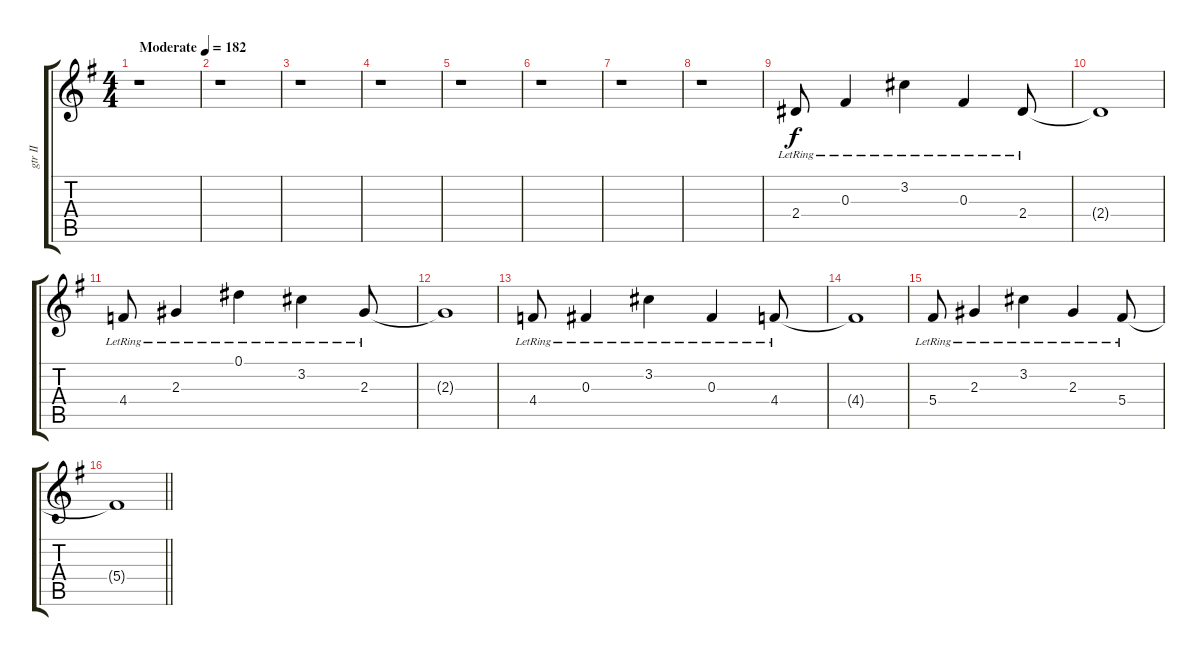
\track ("gtr II" "gtr II") {instrument electricguitarclean}
\staff {score tabs}
\tuning (Eb4 Bb3 Gb3 Db3 Ab2 Eb2) {hide}
\ts (4 4)
\tempo (182 "Moderate")
\clef g2
\ks g
r.1{dy f instrument electricguitarclean} |
r.1 |
r.1 |
r.1 |
r.1 |
r.1 |
r.1 |
r.1 |
2.4{lr}.8 0.3{lr}.4 3.2{lr}.4 0.3{lr}.4 2.4{lr}.8 |
2.4{t}.1 |
4.4{lr}.8 2.3{lr}.4 0.1{lr}.4 3.2{lr}.4 2.3{lr}.8 |
2.3{t}.1 |
4.4{lr}.8 0.3{lr}.4 3.2{lr}.4 0.3{lr}.4 4.4{lr}.8 |
4.4{t}.1 |
5.4{lr}.8 2.3{lr}.4 3.2{lr}.4 2.3{lr}.4 5.4{lr}.8 |
\barLineRight lightlight
5.4{t}.1
